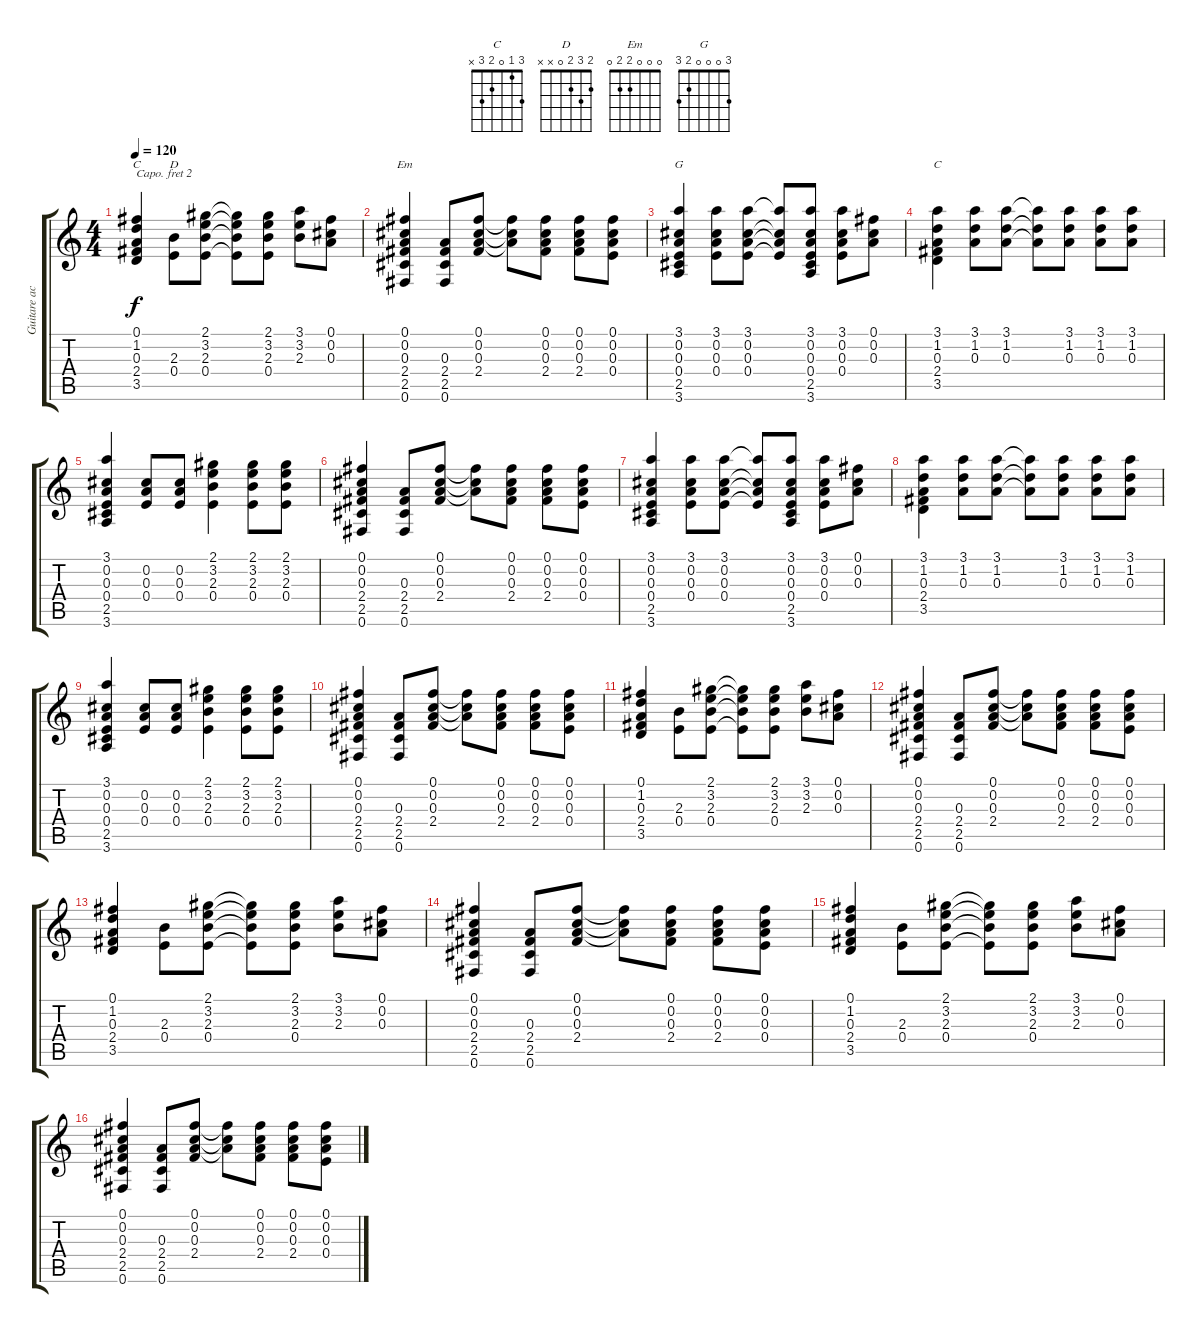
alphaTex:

\track ("Guitare acc 1" "Guitare ac") {instrument acousticguitarsteel}
\staff {score tabs}
\capo 2
\tuning (E4 B3 G3 D3 A2 E2) {hide}
\chord ("C" 0 1 0 2 3 x)
\chord ("D" 2 3 2 0 x x)
\chord ("Em" 0 0 0 2 2 0)
\chord ("G" 3 0 0 0 2 3)
\chord ("C" 3 1 0 2 3 x)
\ts (4 4)
\tempo 120
\clef g2
\ks c
(0.1 1.2 0.3 2.4 3.5).4{ch "C" dy f} (2.3 0.4).8{ch "D"} (2.1 3.2 2.3 0.4).8 (2.1{t} 3.2{t} 2.3{t} 0.4{t}).8 (2.1 3.2 2.3 0.4).8 (3.1 3.2 2.3).8 (0.1 0.2 0.3).8 |
(0.1 0.2 0.3 2.4 2.5 0.6).4{ch "Em"} (0.3 2.4 2.5 0.6).8 (0.1 0.2 0.3 2.4).8 (0.1{t} 0.2{t} 0.3{t}).8 (0.1 0.2 0.3 2.4).8 (0.1 0.2 0.3 2.4).8 (0.1 0.2 0.3 0.4).8 |
(3.1 0.2 0.3 0.4 2.5 3.6).4{ch "G"} (3.1 0.2 0.3 0.4).8 (3.1 0.2 0.3 0.4).8 (3.1{t} 0.2{t} 0.3{t} 0.4{t}).8 (3.1 0.2 0.3 0.4 2.5 3.6).8 (3.1 0.2 0.3 0.4).8 (0.1 0.2 0.3).8 |
(3.1 1.2 0.3 2.4 3.5).4{ch "C"} (3.1 1.2 0.3).8 (3.1 1.2 0.3).8 (3.1{t} 1.2{t} 0.3{t}).8 (3.1 1.2 0.3).8 (3.1 1.2 0.3).8 (3.1 1.2 0.3).8 |
(3.1 0.2 0.3 0.4 2.5 3.6).4 (0.2 0.3 0.4).8 (0.2 0.3 0.4).8 (2.1 3.2 2.3 0.4).4 (2.1 3.2 2.3 0.4).8 (2.1 3.2 2.3 0.4).8 |
(0.1 0.2 0.3 2.4 2.5 0.6).4 (0.3 2.4 2.5 0.6).8 (0.1 0.2 0.3 2.4).8 (0.1{t} 0.2{t} 0.3{t}).8 (0.1 0.2 0.3 2.4).8 (0.1 0.2 0.3 2.4).8 (0.1 0.2 0.3 0.4).8 |
(3.1 0.2 0.3 0.4 2.5 3.6).4 (3.1 0.2 0.3 0.4).8 (3.1 0.2 0.3 0.4).8 (3.1{t} 0.2{t} 0.3{t} 0.4{t}).8 (3.1 0.2 0.3 0.4 2.5 3.6).8 (3.1 0.2 0.3 0.4).8 (0.1 0.2 0.3).8 |
(3.1 1.2 0.3 2.4 3.5).4 (3.1 1.2 0.3).8 (3.1 1.2 0.3).8 (3.1{t} 1.2{t} 0.3{t}).8 (3.1 1.2 0.3).8 (3.1 1.2 0.3).8 (3.1 1.2 0.3).8 |
(3.1 0.2 0.3 0.4 2.5 3.6).4 (0.2 0.3 0.4).8 (0.2 0.3 0.4).8 (2.1 3.2 2.3 0.4).4 (2.1 3.2 2.3 0.4).8 (2.1 3.2 2.3 0.4).8 |
(0.1 0.2 0.3 2.4 2.5 0.6).4 (0.3 2.4 2.5 0.6).8 (0.1 0.2 0.3 2.4).8 (0.1{t} 0.2{t} 0.3{t}).8 (0.1 0.2 0.3 2.4).8 (0.1 0.2 0.3 2.4).8 (0.1 0.2 0.3 0.4).8 |
(0.1 1.2 0.3 2.4 3.5).4 (2.3 0.4).8 (2.1 3.2 2.3 0.4).8 (2.1{t} 3.2{t} 2.3{t} 0.4{t}).8 (2.1 3.2 2.3 0.4).8 (3.1 3.2 2.3).8 (0.1 0.2 0.3).8 |
(0.1 0.2 0.3 2.4 2.5 0.6).4 (0.3 2.4 2.5 0.6).8 (0.1 0.2 0.3 2.4).8 (0.1{t} 0.2{t} 0.3{t}).8 (0.1 0.2 0.3 2.4).8 (0.1 0.2 0.3 2.4).8 (0.1 0.2 0.3 0.4).8 |
(0.1 1.2 0.3 2.4 3.5).4 (2.3 0.4).8 (2.1 3.2 2.3 0.4).8 (2.1{t} 3.2{t} 2.3{t} 0.4{t}).8 (2.1 3.2 2.3 0.4).8 (3.1 3.2 2.3).8 (0.1 0.2 0.3).8 |
(0.1 0.2 0.3 2.4 2.5 0.6).4 (0.3 2.4 2.5 0.6).8 (0.1 0.2 0.3 2.4).8 (0.1{t} 0.2{t} 0.3{t}).8 (0.1 0.2 0.3 2.4).8 (0.1 0.2 0.3 2.4).8 (0.1 0.2 0.3 0.4).8 |
(0.1 1.2 0.3 2.4 3.5).4 (2.3 0.4).8 (2.1 3.2 2.3 0.4).8 (2.1{t} 3.2{t} 2.3{t} 0.4{t}).8 (2.1 3.2 2.3 0.4).8 (3.1 3.2 2.3).8 (0.1 0.2 0.3).8 |
(0.1 0.2 0.3 2.4 2.5 0.6).4 (0.3 2.4 2.5 0.6).8 (0.1 0.2 0.3 2.4).8 (0.1{t} 0.2{t} 0.3{t}).8 (0.1 0.2 0.3 2.4).8 (0.1 0.2 0.3 2.4).8 (0.1 0.2 0.3 0.4).8
